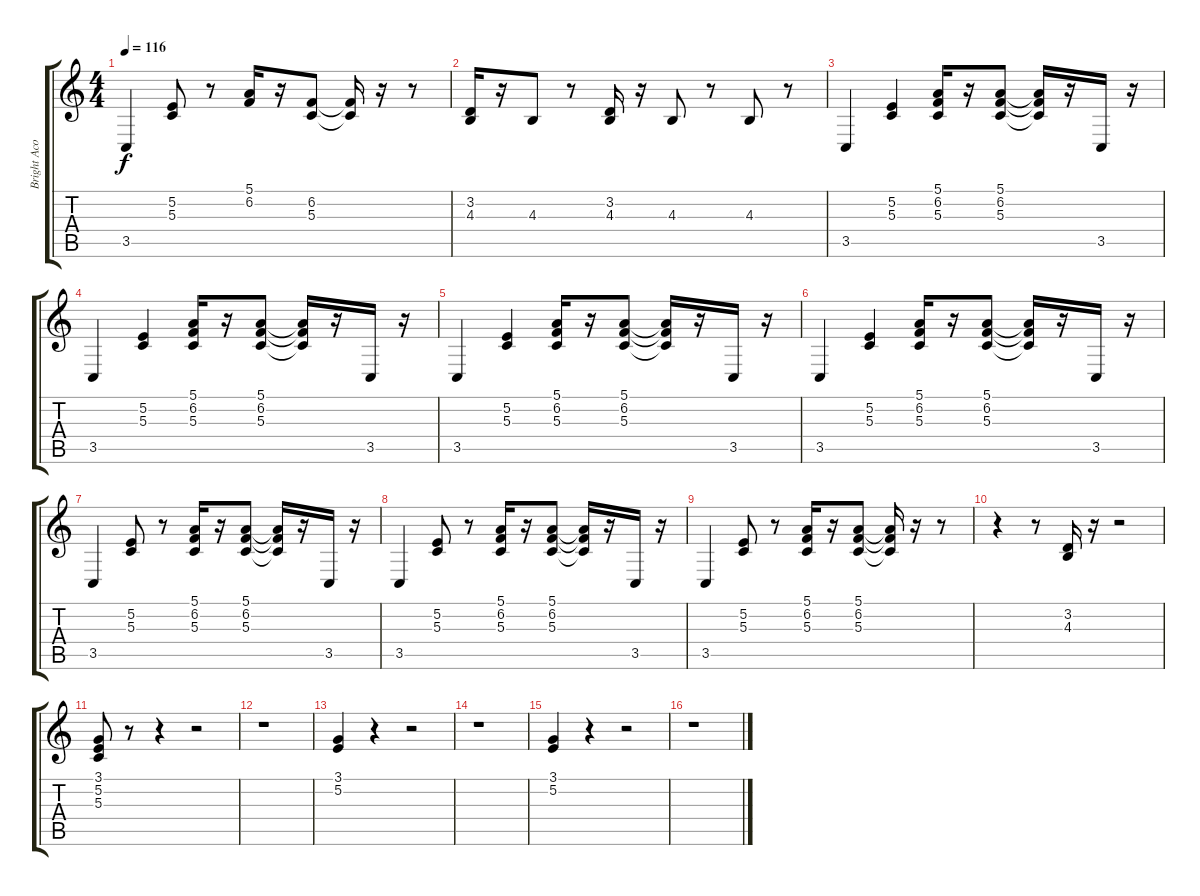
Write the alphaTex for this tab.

\track ("Bright Acoustic Piano" "Bright Aco") {instrument brightacousticpiano}
\staff {score tabs}
\tuning (E4 B3 G3 D3 A2 E2) {hide}
\ts (4 4)
\tempo 116
\clef g2
\ks c
3.5.4{dy f} (5.2 5.3).8 r.8 (5.1 6.2).16 r.16 (6.2 5.3).8 (6.2{t} 5.3{t}).16 r.16 r.8 |
(3.2 4.3).16 r.16 4.3.8 r.8 (3.2 4.3).16 r.16 4.3.8 r.8 4.3.8 r.8 |
3.5.4 (5.2 5.3).4 (5.1 6.2 5.3).16 r.16 (5.1 6.2 5.3).8 (5.1{t} 6.2{t} 5.3{t}).16 r.16 3.5.16 r.16 |
3.5.4 (5.2 5.3).4 (5.1 6.2 5.3).16 r.16 (5.1 6.2 5.3).8 (5.1{t} 6.2{t} 5.3{t}).16 r.16 3.5.16 r.16 |
3.5.4 (5.2 5.3).4 (5.1 6.2 5.3).16 r.16 (5.1 6.2 5.3).8 (5.1{t} 6.2{t} 5.3{t}).16 r.16 3.5.16 r.16 |
3.5.4 (5.2 5.3).4 (5.1 6.2 5.3).16 r.16 (5.1 6.2 5.3).8 (5.1{t} 6.2{t} 5.3{t}).16 r.16 3.5.16 r.16 |
3.5.4 (5.2 5.3).8 r.8 (5.1 6.2 5.3).16 r.16 (5.1 6.2 5.3).8 (5.1{t} 6.2{t} 5.3{t}).16 r.16 3.5.16 r.16 |
3.5.4 (5.2 5.3).8 r.8 (5.1 6.2 5.3).16 r.16 (5.1 6.2 5.3).8 (5.1{t} 6.2{t} 5.3{t}).16 r.16 3.5.16 r.16 |
3.5.4 (5.2 5.3).8 r.8 (5.1 6.2 5.3).16 r.16 (5.1 6.2 5.3).8 (5.1{t} 6.2{t} 5.3{t}).16 r.16 r.8 |
r.4 r.8 (3.2 4.3).16 r.16 r.2 |
(3.1 5.2 5.3).8 r.8 r.4 r.2 |
r.1 |
(3.1 5.2).4 r.4 r.2 |
r.1 |
(3.1 5.2).4 r.4 r.2 |
r.1
